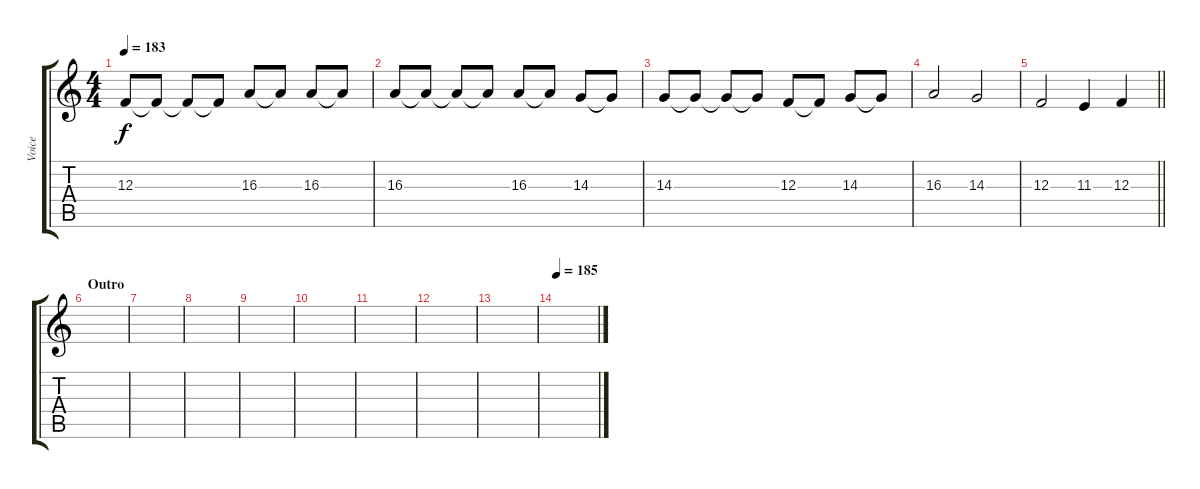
\track ("Voice" "Voice") {instrument lead2sawtooth}
\staff {score tabs}
\tuning (D4 A3 F3 C3 G2 C2) {hide}
\ts (4 4)
\tempo 183
\clef g2
\ks c
12.3{t}.8{dy f} 12.3{t}.8 12.3{t}.8 12.3{t}.8 16.3.8 16.3{t}.8 16.3.8 16.3{t}.8 |
16.3.8 16.3{t}.8 16.3{t}.8 16.3{t}.8 16.3.8 16.3{t}.8 14.3.8 14.3{t}.8 |
14.3.8 14.3{t}.8 14.3{t}.8 14.3{t}.8 12.3.8 12.3{t}.8 14.3.8 14.3{t}.8 |
16.3.2 14.3.2 |
\barLineRight lightlight
12.3.2 11.3.4 12.3.4 |
\section ("" "Outro")
|
|
|
|
|
|
|
|
\tempo 185
